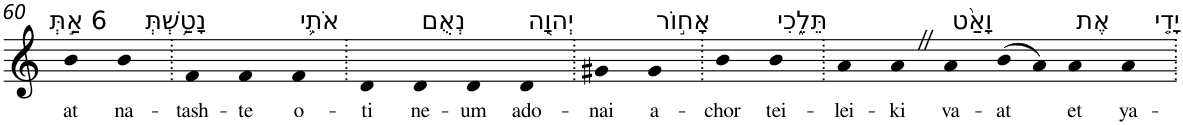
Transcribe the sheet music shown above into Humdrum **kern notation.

**kern	**text
*part1	*part1
*staff1	*staff1
*I"Piano	*
*I'Pno	*
!!LO:PB:g=z
*clefG2	*
*k[]	*
=60	=60
!LO:TX:a:t=6 אַ֣תְּ	!
!	!LO:LY:b
4b	at
!LO:TX:a:t=נָטַ֥שְׁתְּ	!
!	!LO:LY:b
4b	na-
=61.	=61.
!	!LO:LY:b
4f	-tash-
!	!LO:LY:b
4f	-te
!LO:TX:a:t=אֹתִ֛י	!
!	!LO:LY:b
4f	o-
=62.	=62.
!	!LO:LY:b
4d	-ti
!LO:TX:a:t=נְאֻם	!
!	!LO:LY:b
4d	ne-
!	!LO:LY:b
4d	-um
!LO:TX:a:t=יְהוָ֖ה	!
!	!LO:LY:b
4d	ado-
=63.	=63.
!	!LO:LY:b
4g#X	-nai
!LO:TX:a:t=אָח֣וֹר	!
!	!LO:LY:b
4g#	a-
=64.	=64.
!	!LO:LY:b
4b	-chor
!LO:TX:a:t=תֵּלֵ֑כִי	!
!	!LO:LY:b
4b	tei-
=65.	=65.
!	!LO:LY:b
4a	-lei-
!	!LO:LY:b
4aZ	-ki
!LO:TX:a:t=וָאַ֨ט	!
!	!LO:LY:b
4a	va-
!	!LO:LY:b
(>8b	-at
8a)	.
!LO:TX:a:t=אֶת	!
!	!LO:LY:b
4a	et
!LO:TX:a:t=יָדִ֤י	!
!	!LO:LY:b
4a	ya-
=.	=.
*-	*-
